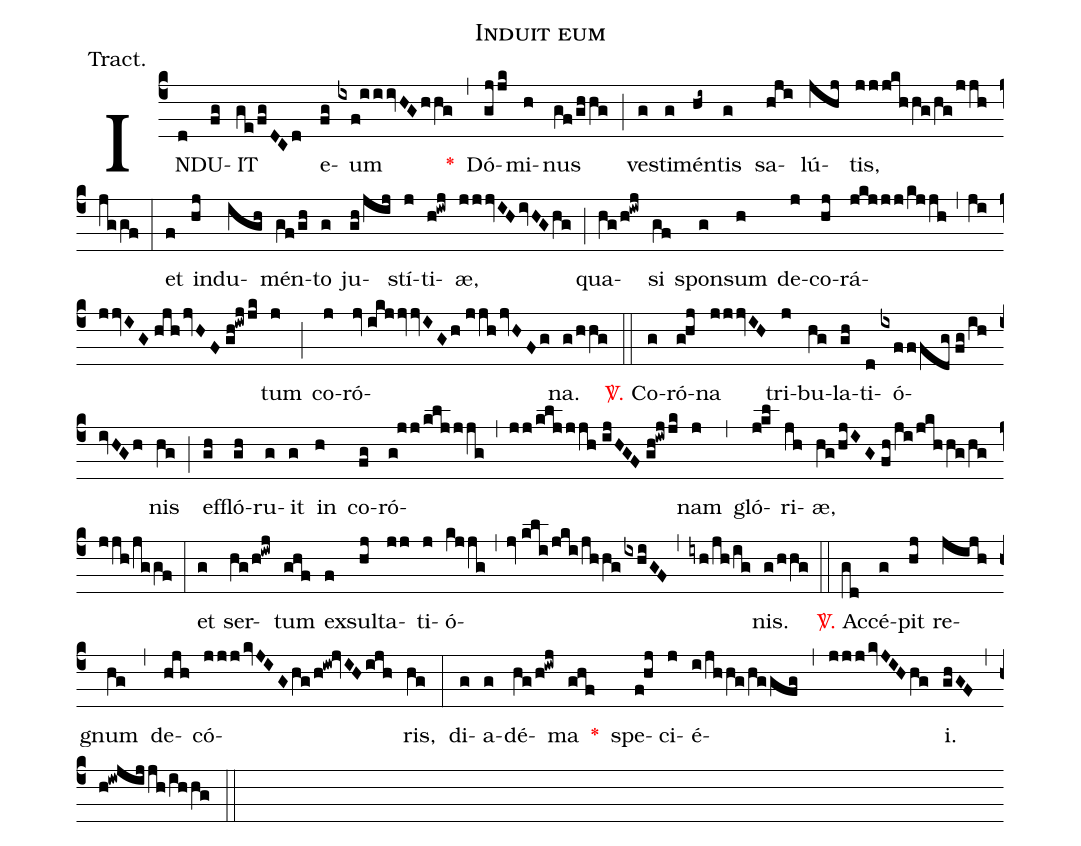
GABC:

name:Induit eum;
annotation:Tract.;
mode:VIII.;
office-part:Tract;
%%
(c4) IN(d)DU(fg)IT(ge/fgDCd) e(fg)um(ixf!iiivHGhhg) <v>\red{*}</v>(,) Dó(gjjk)mi(h)nus(gf/ghhg) (;) ve(g)sti(g)mén(hi~)tis(g) sa(hji)lú(jhj)tis,(jjjkhhg/hg/jjh/jggf) (:) et(f) in(hj)du(igh)mén(gf/gh)to(g) ju(gh/jij)stí(j)ti(h!iwj)æ,(jjjvIHivHGhg) (;) qua(hg/h!iwj)si(gf) spon(g)sum(h) de(j)co(hj)rá(jkjjj/kjjh,ji/jjvIG//hjhjvHF//gh!iwjjk)tum(j) (;) co(j)ró(jv//ikjjvjvIGh//jjhjvHFg)na.(g/hhg) (::) <v>\red{\Vbar.}</v> Co(g)ró(g!hj)na(jjjvIH) tri(j)bu(hg)la(gh)ti(d)ó(ixfffdg//fg/ihivHGh)nis(hg) (;) ef(gh)fló(gh)ru(g)it(g) in(h) co(fg)ró(g!jj/kljjjg,jj/kljjjh//ijHGF//gh!iwjjk)nam(j) (,) gló(j!kl)ri(jh)æ,(hg/hjIG//fh/ji/jkhhg/hg/jjh/jggf) (:) et(g) ser(hg/h!iwj)tum(ghf) ex(f)sul(hj)ta(jj)ti(j)ó(kjjg,jv//kli/jki/jhhg/ixhiGF,iyh/jh/ig)nis.(g/hhg) (::) <v>\red{\Vbar.}</v> Ac(gd)cé(g)pit(hj) re(jijh)gnum(hg) (,) de(hjh)có(jjjkvJIGhg/h!iw!jvIHijh)ris,(hg) (:) di(g)a(g)dé(hg/h!iwj)ma(ghf) <v>\red{*}</v>() spe(f!hj)ci(j)é(i/jhhg/hggfg,jjjkvJIHhg)i.(ghGF) (,) (h!iwjijjh/ihhg) (::)
